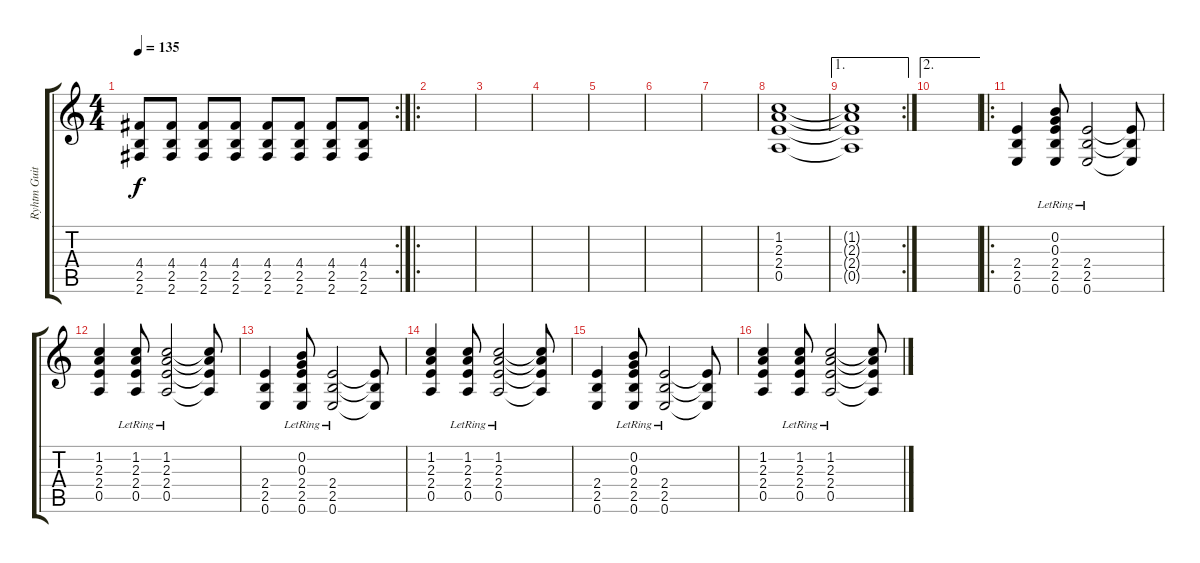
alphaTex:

\track ("Ryhtm Guitar" "Ryhtm Guit") {instrument overdrivenguitar}
\staff {score tabs}
\tuning (E4 B3 G3 D3 A2 E2) {hide}
\rc 2
\ts (4 4)
\tempo 135
\clef g2
\ks c
(4.4 2.5 2.6).8{dy f} (4.4 2.5 2.6).8 (4.4 2.5 2.6).8 (4.4 2.5 2.6).8 (4.4 2.5 2.6).8 (4.4 2.5 2.6).8 (4.4 2.5 2.6).8 (4.4 2.5 2.6).8 |
\ro
|
|
|
|
|
|
(1.2 2.3 2.4 0.5).1 |
\ae 1
\rc 2
(1.2{t} 2.3{t} 2.4{t} 0.5{t}).1 |
\ae 2
|
\ro
(2.4 2.5 0.6).4 (0.2{lr} 0.3{lr} 2.4{lr} 2.5{lr} 0.6{lr}).8 (2.4{lr} 2.5{lr} 0.6{lr}).2 (2.4{t} 2.5{t} 0.6{t}).8 |
(1.2 2.3 2.4 0.5).4 (1.2{lr} 2.3{lr} 2.4{lr} 0.5{lr}).8 (1.2{lr} 2.3{lr} 2.4{lr} 0.5{lr}).2 (1.2{t} 2.3{t} 2.4{t} 0.5{t}).8 |
(2.4 2.5 0.6).4 (0.2{lr} 0.3{lr} 2.4{lr} 2.5{lr} 0.6{lr}).8 (2.4{lr} 2.5{lr} 0.6{lr}).2 (2.4{t} 2.5{t} 0.6{t}).8 |
(1.2 2.3 2.4 0.5).4 (1.2{lr} 2.3{lr} 2.4{lr} 0.5{lr}).8 (1.2{lr} 2.3{lr} 2.4{lr} 0.5{lr}).2 (1.2{t} 2.3{t} 2.4{t} 0.5{t}).8 |
(2.4 2.5 0.6).4 (0.2{lr} 0.3{lr} 2.4{lr} 2.5{lr} 0.6{lr}).8 (2.4{lr} 2.5{lr} 0.6{lr}).2 (2.4{t} 2.5{t} 0.6{t}).8 |
(1.2 2.3 2.4 0.5).4 (1.2{lr} 2.3{lr} 2.4{lr} 0.5{lr}).8 (1.2{lr} 2.3{lr} 2.4{lr} 0.5{lr}).2 (1.2{t} 2.3{t} 2.4{t} 0.5{t}).8
